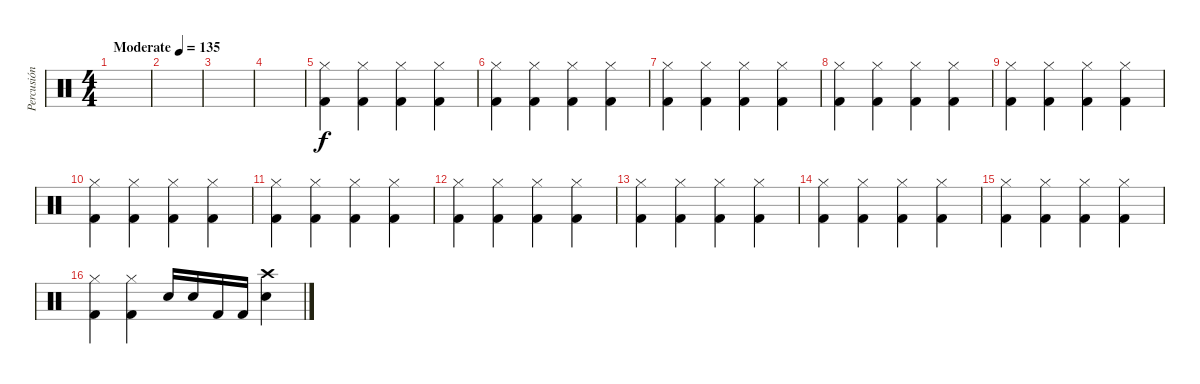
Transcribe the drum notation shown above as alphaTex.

\track ("Percusión" "Percusión") {instrument percussion}
\staff {score}
\articulation defaults
\ts (4 4)
\tempo (135 "Moderate")
\clef neutral
\ks c
|
|
|
|
("Hi-Hat (closed)" "Kick (hit) 2").4 ("Hi-Hat (closed)" "Kick (hit) 2").4 ("Hi-Hat (closed)" "Kick (hit) 2").4 ("Hi-Hat (closed)" "Kick (hit) 2").4 |
("Hi-Hat (closed)" "Kick (hit) 2").4 ("Hi-Hat (closed)" "Kick (hit) 2").4 ("Hi-Hat (closed)" "Kick (hit) 2").4 ("Hi-Hat (closed)" "Kick (hit) 2").4 |
("Hi-Hat (closed)" "Kick (hit) 2").4 ("Hi-Hat (closed)" "Kick (hit) 2").4 ("Hi-Hat (closed)" "Kick (hit) 2").4 ("Hi-Hat (closed)" "Kick (hit) 2").4 |
("Hi-Hat (closed)" "Kick (hit) 2").4 ("Hi-Hat (closed)" "Kick (hit) 2").4 ("Hi-Hat (closed)" "Kick (hit) 2").4 ("Hi-Hat (closed)" "Kick (hit) 2").4 |
("Hi-Hat (closed)" "Kick (hit) 2").4 ("Hi-Hat (closed)" "Kick (hit) 2").4 ("Hi-Hat (closed)" "Kick (hit) 2").4 ("Hi-Hat (closed)" "Kick (hit) 2").4 |
("Hi-Hat (closed)" "Kick (hit) 2").4 ("Hi-Hat (closed)" "Kick (hit) 2").4 ("Hi-Hat (closed)" "Kick (hit) 2").4 ("Hi-Hat (closed)" "Kick (hit) 2").4 |
("Hi-Hat (closed)" "Kick (hit) 2").4 ("Hi-Hat (closed)" "Kick (hit) 2").4 ("Hi-Hat (closed)" "Kick (hit) 2").4 ("Hi-Hat (closed)" "Kick (hit) 2").4 |
("Hi-Hat (closed)" "Kick (hit) 2").4 ("Hi-Hat (closed)" "Kick (hit) 2").4 ("Hi-Hat (closed)" "Kick (hit) 2").4 ("Hi-Hat (closed)" "Kick (hit) 2").4 |
("Hi-Hat (closed)" "Kick (hit) 2").4 ("Hi-Hat (closed)" "Kick (hit) 2").4 ("Hi-Hat (closed)" "Kick (hit) 2").4 ("Hi-Hat (closed)" "Kick (hit) 2").4 |
("Hi-Hat (closed)" "Kick (hit) 2").4 ("Hi-Hat (closed)" "Kick (hit) 2").4 ("Hi-Hat (closed)" "Kick (hit) 2").4 ("Hi-Hat (closed)" "Kick (hit) 2").4 |
("Hi-Hat (closed)" "Kick (hit) 2").4 ("Hi-Hat (closed)" "Kick (hit) 2").4 ("Hi-Hat (closed)" "Kick (hit) 2").4 ("Hi-Hat (closed)" "Kick (hit) 2").4 |
("Hi-Hat (closed)" "Kick (hit) 2").4 ("Hi-Hat (closed)" "Kick (hit) 2").4 "Snare (hit) 2".16 "Snare (hit) 2".16 "Kick (hit) 2".16 "Kick (hit) 2".16 ("Crash high (hit)" "Snare (hit) 2").4
